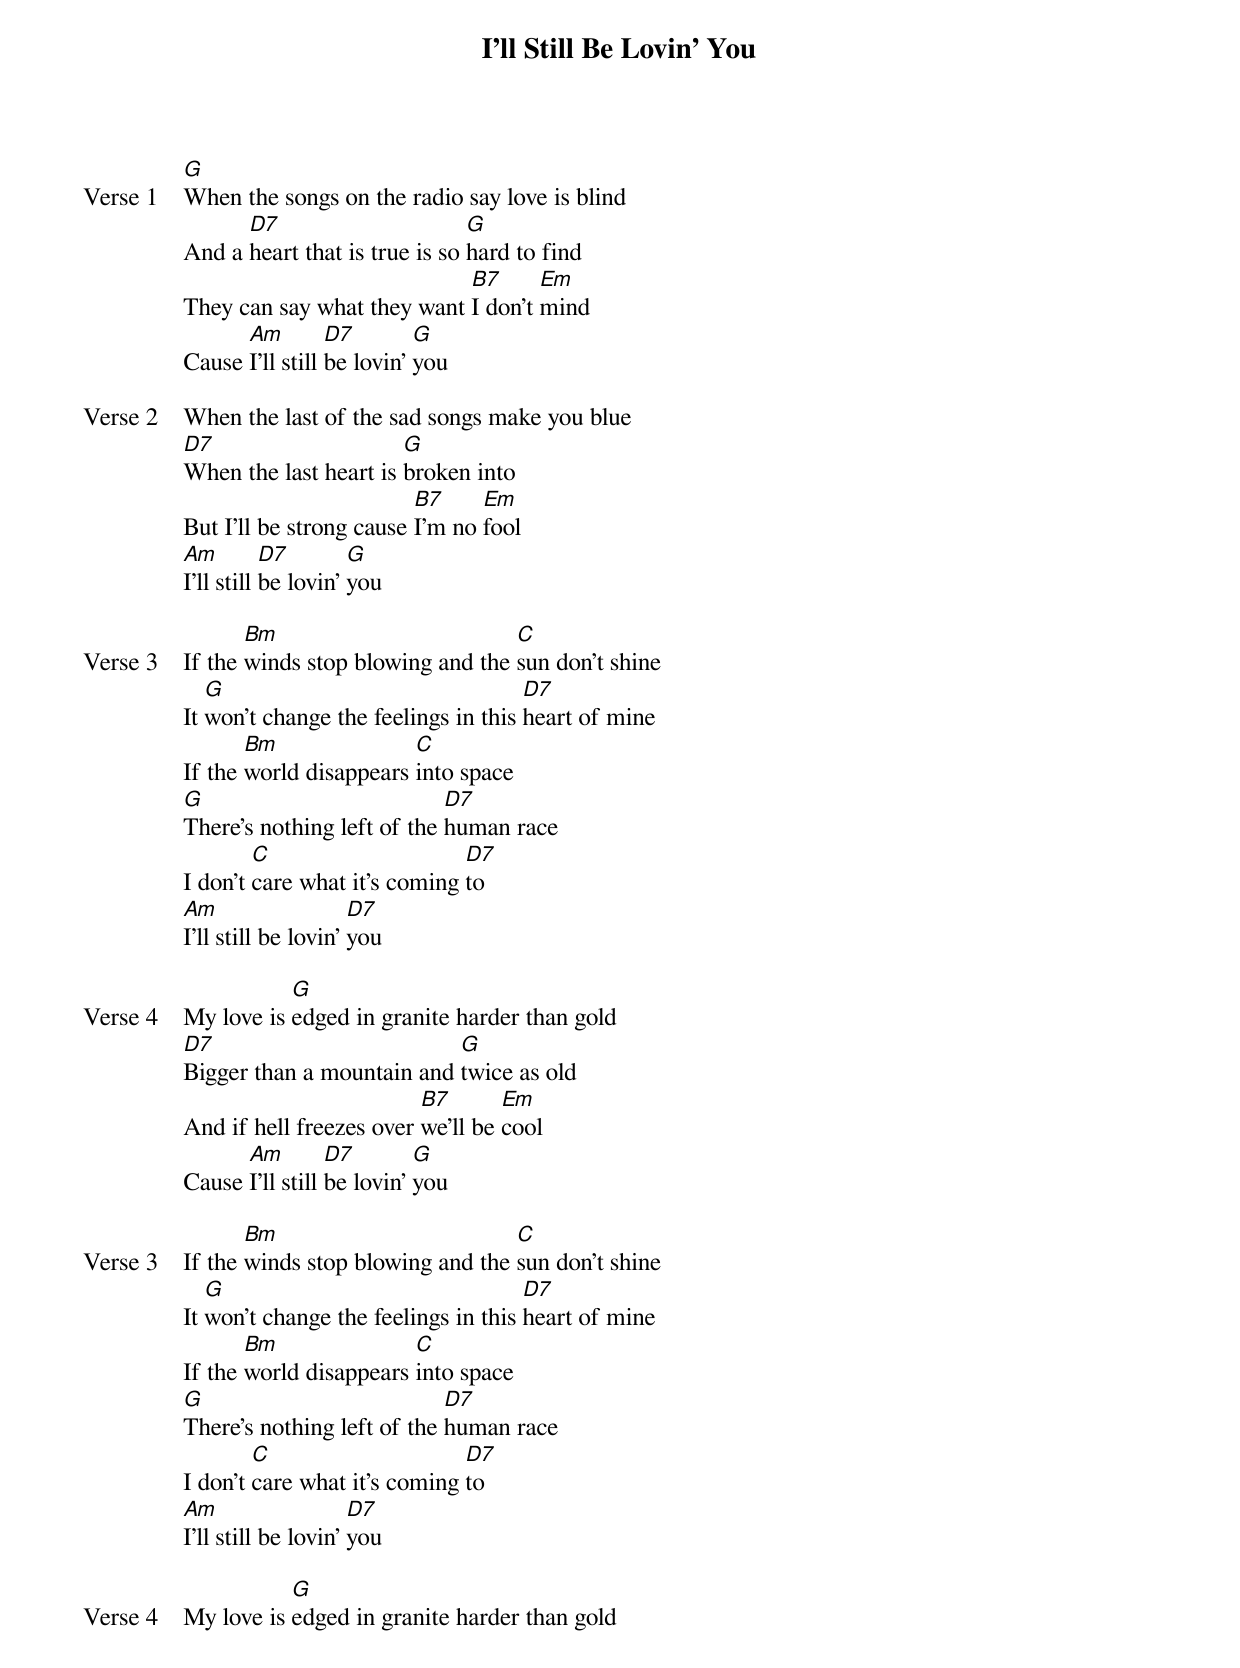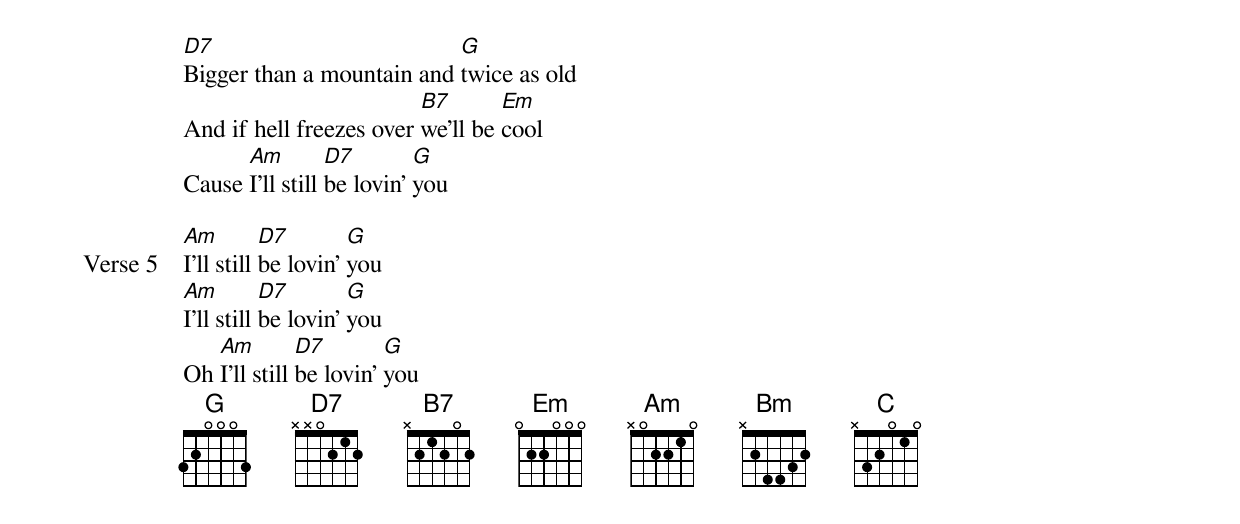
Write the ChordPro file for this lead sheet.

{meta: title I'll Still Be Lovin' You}
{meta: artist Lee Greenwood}
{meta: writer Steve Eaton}

{start_of_verse: Verse 1}
[G]When the songs on the radio say love is blind
And a [D7]heart that is true is so [G]hard to find
They can say what they want [B7]I don't [Em]mind
Cause [Am]I'll still [D7]be lovin' [G]you
{end_of_verse}

{start_of_verse: Verse 2}
When the last of the sad songs make you blue
[D7]When the last heart is [G]broken into
But I'll be strong cause [B7]I'm no [Em]fool
[Am]I'll still [D7]be lovin' [G]you
{end_of_verse}

{start_of_verse: Verse 3}
If the [Bm]winds stop blowing and the [C]sun don't shine
It [G]won't change the feelings in this [D7]heart of mine
If the [Bm]world disappears [C]into space
[G]There's nothing left of the [D7]human race
I don't [C]care what it's coming [D7]to
[Am]I'll still be lovin' [D7]you
{end_of_verse}

{start_of_verse: Verse 4}
My love is [G]edged in granite harder than gold
[D7]Bigger than a mountain and [G]twice as old
And if hell freezes over [B7]we'll be [Em]cool
Cause [Am]I'll still [D7]be lovin' [G]you
{end_of_verse}

{start_of_verse: Verse 3}
If the [Bm]winds stop blowing and the [C]sun don't shine
It [G]won't change the feelings in this [D7]heart of mine
If the [Bm]world disappears [C]into space
[G]There's nothing left of the [D7]human race
I don't [C]care what it's coming [D7]to
[Am]I'll still be lovin' [D7]you
{end_of_verse}

{start_of_verse: Verse 4}
My love is [G]edged in granite harder than gold
[D7]Bigger than a mountain and [G]twice as old
And if hell freezes over [B7]we'll be [Em]cool
Cause [Am]I'll still [D7]be lovin' [G]you
{end_of_verse}

{start_of_verse: Verse 5}
[Am]I'll still [D7]be lovin' [G]you
[Am]I'll still [D7]be lovin' [G]you
Oh [Am]I'll still [D7]be lovin' [G]you
{end_of_verse}
